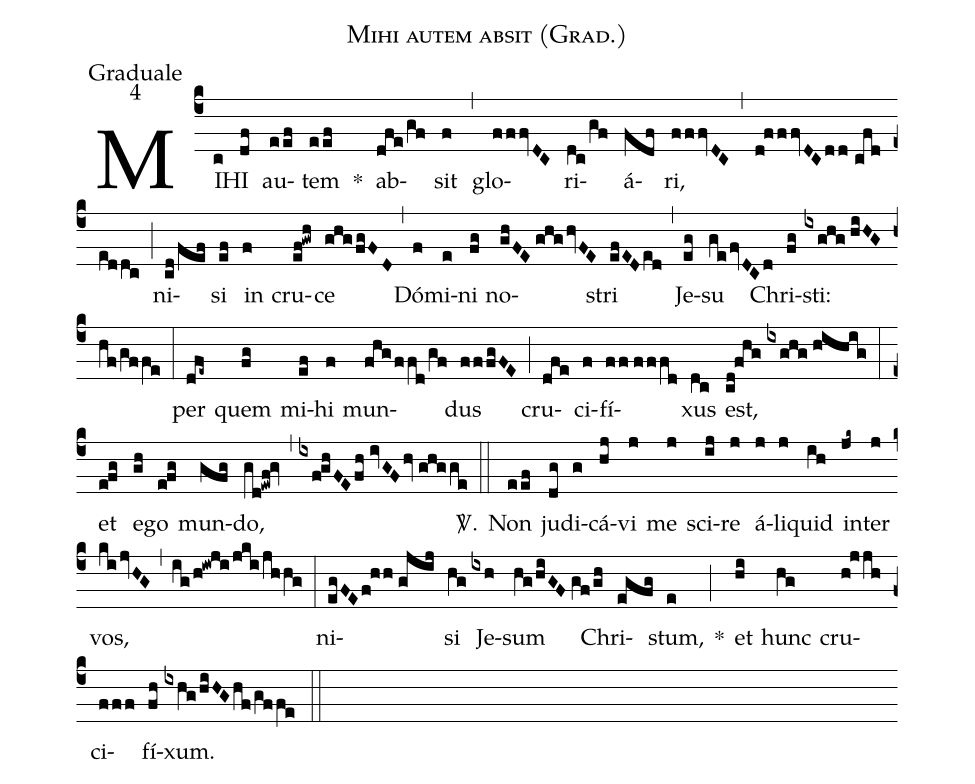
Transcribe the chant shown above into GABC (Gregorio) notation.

name:Mihi autem absit (Grad.);
office-part:Graduale;
mode:4;
%%
(c4) MI(c)HI(df) au(eef)tem(eef) *() ab(dfe/gf)sit(f) (,) glo(fffvDC)ri(dc/gf)á(fdf)ri,(fffvDC) (,) (d!fffvDC/dd//cfd/eddc) (;) ni(cd/fef)si(ef) in(f) cru(ef!gwh)ce(ghg/fgFD) (,) Dó(f)mi(e)ni(fg) no(ghFE//ghg/hvFE)stri(efED/ed) (,) Je(eg)su(ge/fvDC/d) Chri(fg)sti:(ixghg//hiHG/hf/gffe) (:) per(dfe~) quem(fg) mi(ef)hi(f) mun(fhg/ffd/gf)dus(fffgFE) (;) cru(dfe)ci(f)fí(ff//fffd)xus(dc) est,(cd!fhg//ixghg//hihig) (:) et(e!fg) e(gh)go(e!fg) mun(gfg)do,(gd!ewf!gv) (,) (ixf!ghFE/fh//ivGF/hv//ghgge) <sp>V/</sp>.(::) Non(eef) ju(dg)di(g)cá(hj)vi(j) me(j) sci(ij)re(j) á(j)li(j)quid(ih) in(jk~)ter(j) vos,(ki/jvHG) (,) (ig/h!iwji/jki/jhhg) (:) ni(egFE/f!hh//gjij)si(hg) Je(ixh)sum(hg/hiGF//gf/gh) Chri(egfg)stum,(e) *(;) et(hi) hunc(hg) cru(h!jjh)ci(fff)fí(fh)xum.(ixhg/hiHG/hf/gffe) (::)
